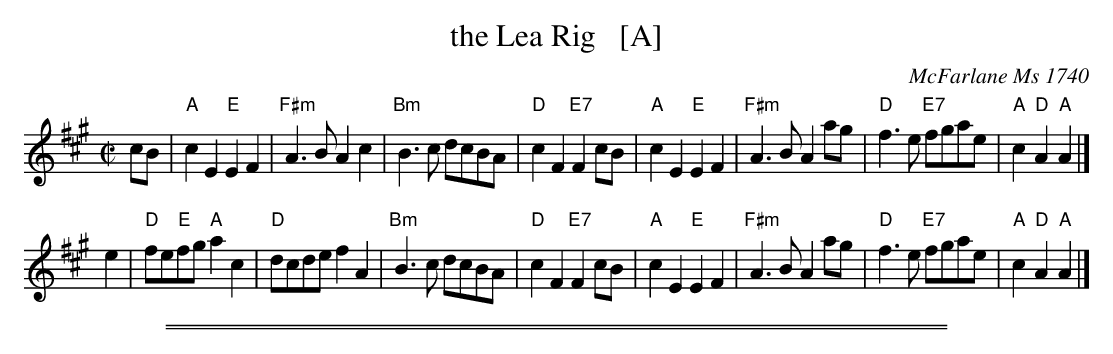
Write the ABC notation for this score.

X:1
T: the Lea Rig   [A]
O: McFarlane Ms 1740
M: C|
L: 1/8
K: A
   cB | "A"c2E2 "E"E2F2 | "F#m"A3B A2c2 | "Bm"B3c dcBA | "D"c2F2 "E7"F2cB \
| "A"c2E2 "E"E2F2 | "F#m"A3B A2ag | "D"f3e "E7"fgae | "A"c2"D"A2 "A"A2 |]
   e2 \
| "D"fe"E"fg "A"a2c2 | "D"dcde f2A2 | "Bm"B3c dcBA | "D"c2F2 "E7"F2cB \
| "A"c2E2 "E"E2F2 | "F#m"A3B A2ag | "D"f3e "E7"fgae | "A"c2"D"A2 "A"A2 |]
